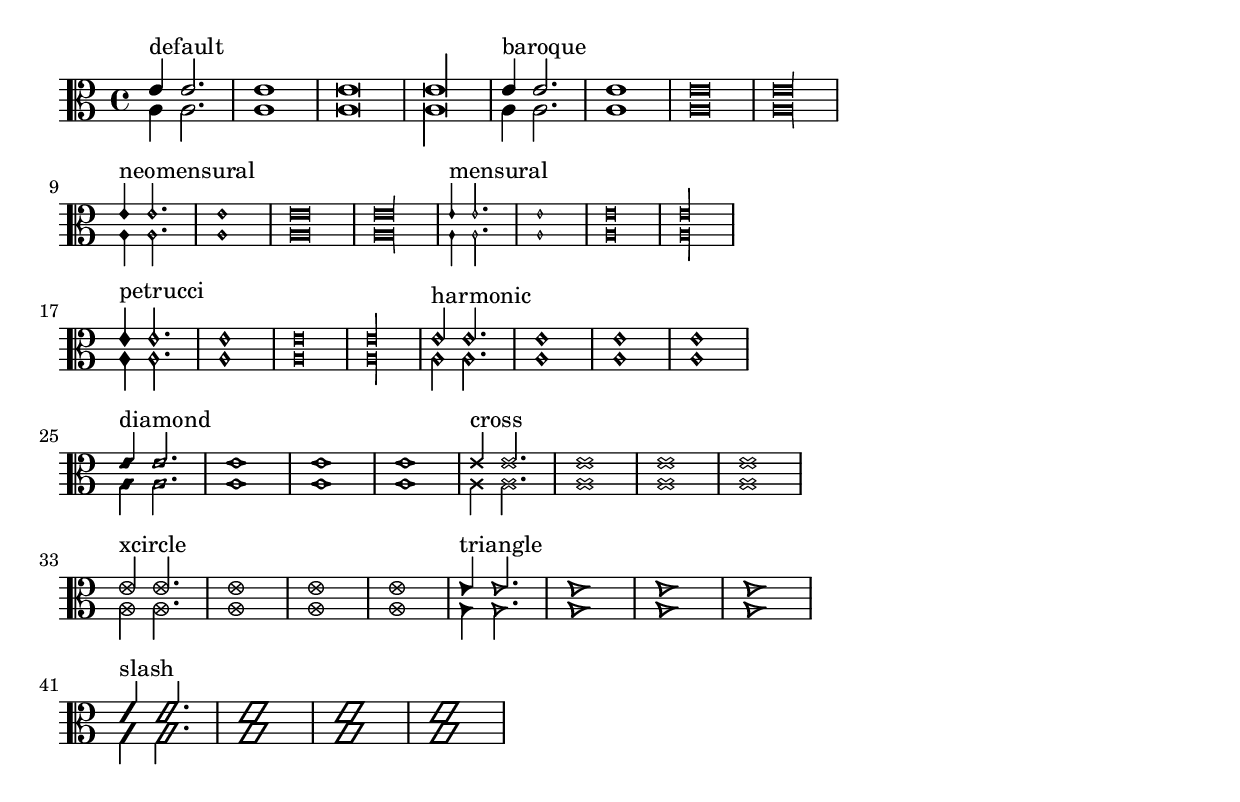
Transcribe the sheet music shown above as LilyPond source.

\version "2.7.39"
\header{
  texidoc="
Note head shapes may be set from several choices.  
The stem endings should be adjusted according to the note head.  
If you want different note head styles on one stem,
you must create a special context.

Harmonic notes have a different shape and different
dimensions. 
"
}

\layout {
  indent = 0.0
  ragged-right = ##t
}

pattern = <<
  \new Voice {
    \override Stem  #'direction = #UP
    e'4 e'2. e'1 e'\breve*1/2 e'\longa*1/4
  }
  \new Voice {
    \override Stem  #'direction = #DOWN
    a4 a2. a1 a\breve*1/2 a\longa*1/4
  }
>>


\transpose c c {
  \clef C

  \override Staff.NoteHead  #'style = #'default
  s1*0^\markup { "default" }
  \pattern

  \override Staff.NoteHead  #'style = #'baroque
  s1*0^\markup { "baroque" }
  \pattern

  \break

  \override Staff.NoteHead  #'style = #'neomensural
  s1*0^\markup { "neomensural" }
  \pattern

  \override Staff.NoteHead  #'style = #'mensural
  s1*0^\markup { "mensural" }
  \pattern

  \break

  \override Staff.NoteHead  #'style = #'petrucci
  s1*0^\markup { "petrucci" }
  \pattern

  \override Staff.NoteHead  #'style = #'harmonic
  s1*0^\markup { "harmonic" }
  \pattern

  \break

  \override Staff.NoteHead  #'style = #'diamond
  s1*0^\markup { "diamond" }
  \pattern

  \override Staff.NoteHead  #'style = #'cross
  s1*0^\markup { "cross" }
  \pattern

  \break

  \override Staff.NoteHead  #'style = #'xcircle
  s1*0^\markup { "xcircle" }
  \pattern

  \override Staff.NoteHead  #'style = #'triangle
  s1*0^\markup { "triangle" }
  \pattern

  \break

  \override Staff.NoteHead  #'style = #'slash
  s1*0^\markup { "slash" }
  \pattern
}



